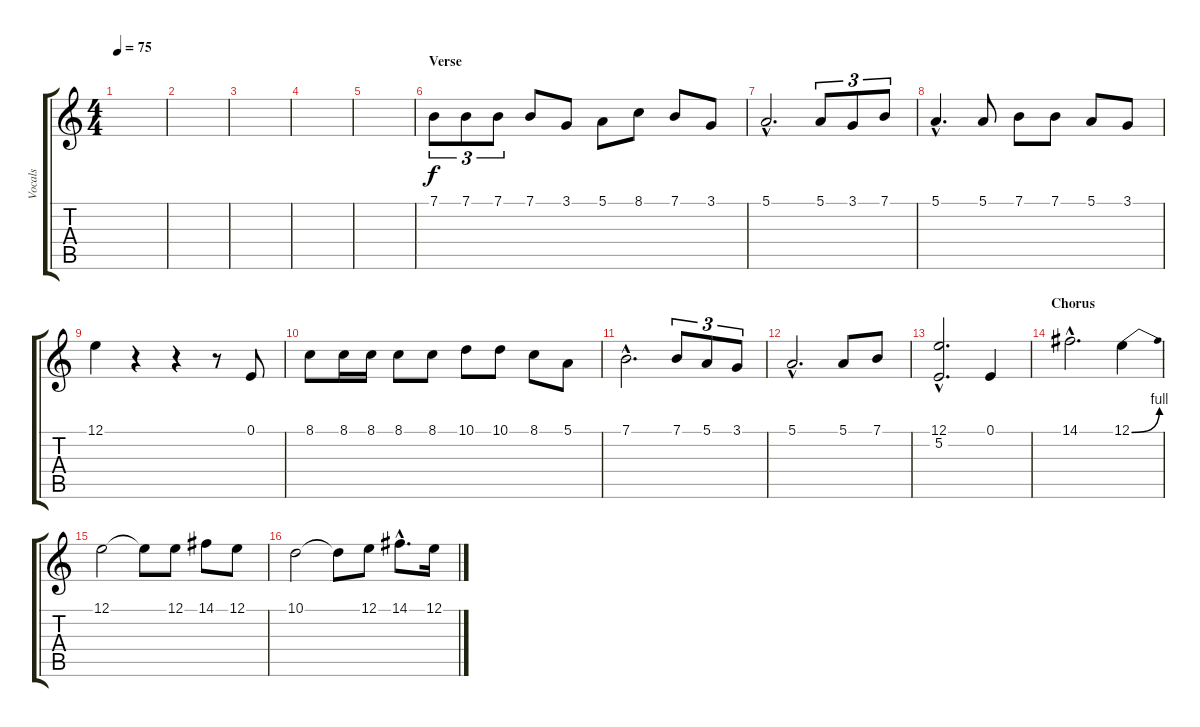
\track ("Vocals" "Vocals") {instrument piccolo}
\staff {score tabs}
\tuning (E4 B3 G3 D3 A2 E2) {hide}
\ts (4 4)
\tempo 75
\clef g2
\ks c
|
|
|
|
|
\section ("" "Verse")
7.1.8{tu (3 2)} 7.1.8{tu (3 2)} 7.1.8{tu (3 2)} 7.1.8 3.1.8 5.1.8 8.1.8 7.1.8 3.1.8 |
5.1{hac}.2{d} 5.1.8{tu (3 2)} 3.1.8{tu (3 2)} 7.1.8{tu (3 2)} |
5.1{hac}.4{d} 5.1.8 7.1.8 7.1.8 5.1.8 3.1.8 |
12.1.4 r.4 r.4 r.8 0.1.8 |
8.1.8 8.1.16 8.1.16 8.1.8 8.1.8 10.1.8 10.1.8 8.1.8 5.1.8 |
7.1{hac}.2{d} 7.1.8{tu (3 2)} 5.1.8{tu (3 2)} 3.1.8{tu (3 2)} |
5.1{hac}.2{d} 5.1.8 7.1.8 |
(12.1{hac} 5.2{hac}).2{d} 0.1.4 |
\section ("" "Chorus")
14.1{hac}.2{d} 12.1{be (bend 0 0 60 4)}.4 |
12.1.2 12.1{t}.8 12.1.8 14.1.8 12.1.8 |
10.1.2 10.1{t}.8 12.1.8 14.1{hac}.8{d} 12.1.16
